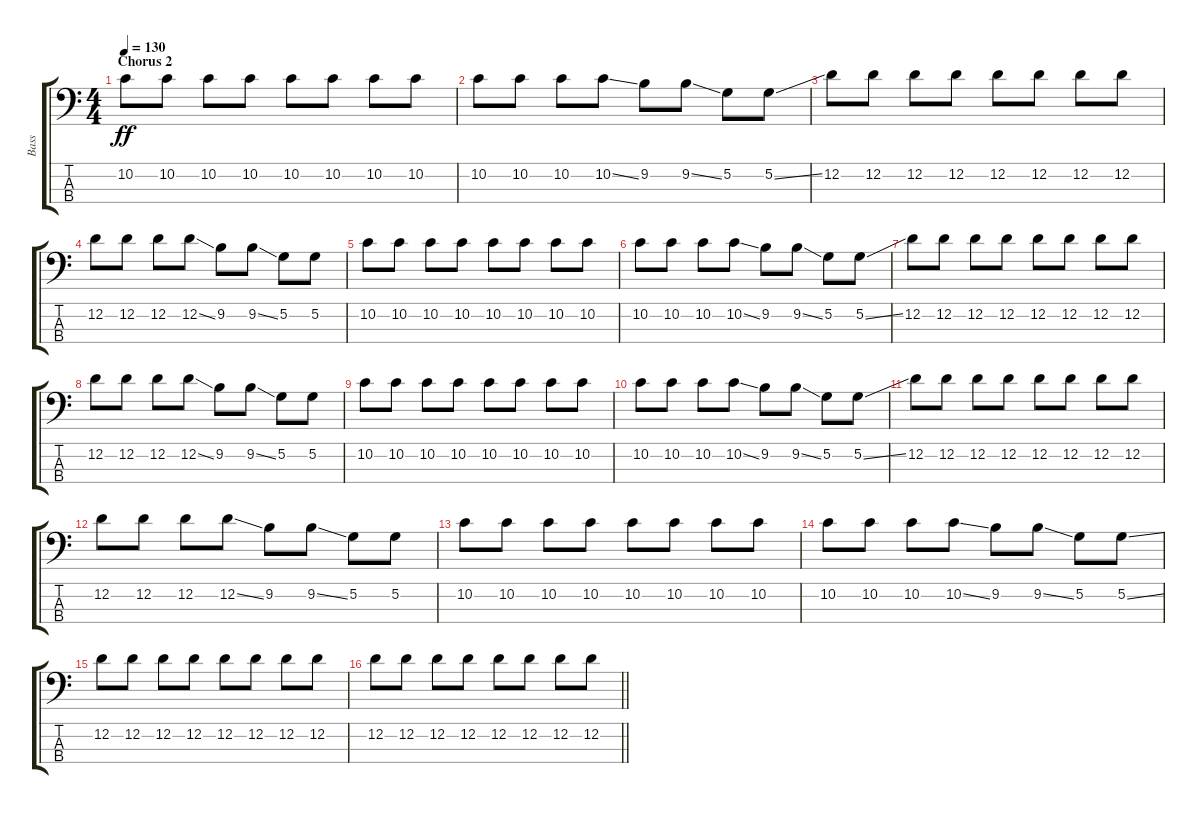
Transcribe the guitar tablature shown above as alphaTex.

\track ("Bass" "Bass") {instrument electricbassfinger}
\staff {score tabs}
\tuning (G2 D2 A1 E1) {hide}
\ts (4 4)
\section ("" "Chorus 2")
\tempo 130
\clef f4
\ks c
10.2.8{dy ff} 10.2.8 10.2.8 10.2.8 10.2.8 10.2.8 10.2.8 10.2.8 |
10.2.8 10.2.8 10.2.8 10.2{ss}.8 9.2.8 9.2{ss}.8 5.2.8 5.2{ss}.8 |
12.2.8 12.2.8 12.2.8 12.2.8 12.2.8 12.2.8 12.2.8 12.2.8 |
12.2.8 12.2.8 12.2.8 12.2{ss}.8 9.2.8 9.2{ss}.8 5.2.8 5.2.8 |
10.2.8 10.2.8 10.2.8 10.2.8 10.2.8 10.2.8 10.2.8 10.2.8 |
10.2.8 10.2.8 10.2.8 10.2{ss}.8 9.2.8 9.2{ss}.8 5.2.8 5.2{ss}.8 |
12.2.8 12.2.8 12.2.8 12.2.8 12.2.8 12.2.8 12.2.8 12.2.8 |
12.2.8 12.2.8 12.2.8 12.2{ss}.8 9.2.8 9.2{ss}.8 5.2.8 5.2.8 |
10.2.8 10.2.8 10.2.8 10.2.8 10.2.8 10.2.8 10.2.8 10.2.8 |
10.2.8 10.2.8 10.2.8 10.2{ss}.8 9.2.8 9.2{ss}.8 5.2.8 5.2{ss}.8 |
12.2.8 12.2.8 12.2.8 12.2.8 12.2.8 12.2.8 12.2.8 12.2.8 |
12.2.8 12.2.8 12.2.8 12.2{ss}.8 9.2.8 9.2{ss}.8 5.2.8 5.2.8 |
10.2.8 10.2.8 10.2.8 10.2.8 10.2.8 10.2.8 10.2.8 10.2.8 |
10.2.8 10.2.8 10.2.8 10.2{ss}.8 9.2.8 9.2{ss}.8 5.2.8 5.2{ss}.8 |
12.2.8 12.2.8 12.2.8 12.2.8 12.2.8 12.2.8 12.2.8 12.2.8 |
\barLineRight lightlight
12.2.8 12.2.8 12.2.8 12.2.8 12.2.8 12.2.8 12.2.8 12.2.8
